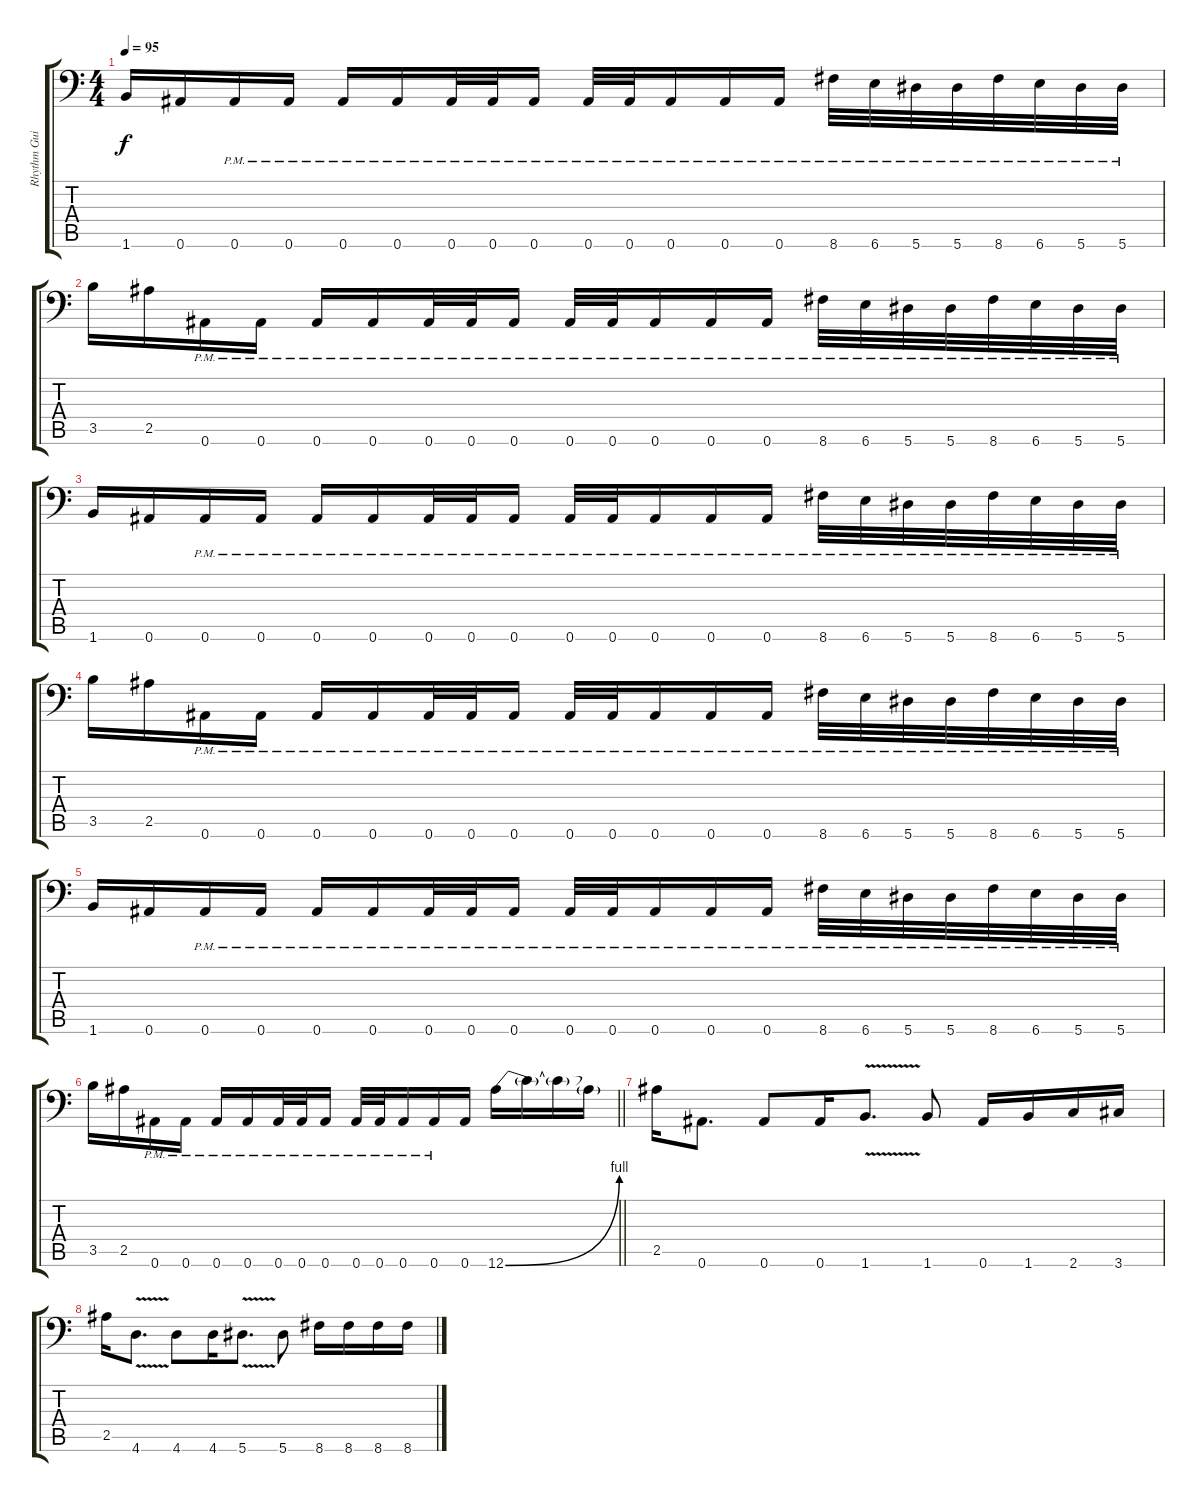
\track ("Rhythm Guitar" "Rhythm Gui") {instrument electricguitarclean}
\staff {score tabs}
\tuning (Eb4 Bb3 Gb3 Db3 Ab2 Bb1) {hide}
\ts (4 4)
\tempo 95
\clef f4
\ks c
1.6.16{dy f} 0.6.16 0.6{pm}.16 0.6{pm}.16 0.6{pm}.16 0.6{pm}.16 0.6{pm}.32 0.6{pm}.32 0.6{pm}.16 0.6{pm}.32 0.6{pm}.32 0.6{pm}.16 0.6{pm}.16 0.6{pm}.16 8.6{pm}.32 6.6{pm}.32 5.6{pm}.32 5.6{pm}.32 8.6{pm}.32 6.6{pm}.32 5.6{pm}.32 5.6{pm}.32 |
3.5.16 2.5.16 0.6{pm}.16 0.6{pm}.16 0.6{pm}.16 0.6{pm}.16 0.6{pm}.32 0.6{pm}.32 0.6{pm}.16 0.6{pm}.32 0.6{pm}.32 0.6{pm}.16 0.6{pm}.16 0.6{pm}.16 8.6{pm}.32 6.6{pm}.32 5.6{pm}.32 5.6{pm}.32 8.6{pm}.32 6.6{pm}.32 5.6{pm}.32 5.6{pm}.32 |
1.6.16 0.6.16 0.6{pm}.16 0.6{pm}.16 0.6{pm}.16 0.6{pm}.16 0.6{pm}.32 0.6{pm}.32 0.6{pm}.16 0.6{pm}.32 0.6{pm}.32 0.6{pm}.16 0.6{pm}.16 0.6{pm}.16 8.6{pm}.32 6.6{pm}.32 5.6{pm}.32 5.6{pm}.32 8.6{pm}.32 6.6{pm}.32 5.6{pm}.32 5.6{pm}.32 |
3.5.16 2.5.16 0.6{pm}.16 0.6{pm}.16 0.6{pm}.16 0.6{pm}.16 0.6{pm}.32 0.6{pm}.32 0.6{pm}.16 0.6{pm}.32 0.6{pm}.32 0.6{pm}.16 0.6{pm}.16 0.6{pm}.16 8.6{pm}.32 6.6{pm}.32 5.6{pm}.32 5.6{pm}.32 8.6{pm}.32 6.6{pm}.32 5.6{pm}.32 5.6{pm}.32 |
1.6.16 0.6.16 0.6{pm}.16 0.6{pm}.16 0.6{pm}.16 0.6{pm}.16 0.6{pm}.32 0.6{pm}.32 0.6{pm}.16 0.6{pm}.32 0.6{pm}.32 0.6{pm}.16 0.6{pm}.16 0.6{pm}.16 8.6{pm}.32 6.6{pm}.32 5.6{pm}.32 5.6{pm}.32 8.6{pm}.32 6.6{pm}.32 5.6{pm}.32 5.6{pm}.32 |
\barLineRight lightlight
3.5.16 2.5.16 0.6{pm}.16 0.6{pm}.16 0.6{pm}.16 0.6{pm}.16 0.6{pm}.32 0.6{pm}.32 0.6{pm}.16 0.6{pm}.32 0.6{pm}.32 0.6{pm}.16 0.6{pm}.16 0.6.16 12.6{be (bend 0 0 60 4)}.16 12.6{t}.16 12.6{t}.16 12.6{t}.16 |
\section ("" "")
2.5.16 0.6.8{d} 0.6.8 0.6.16 1.6{v}.8{d} 1.6.8 0.6.16 1.6.16 2.6.16 3.6.16 |
2.5.16 4.6{v}.8{d} 4.6.8 4.6.16 5.6{v}.8{d} 5.6.8 8.6.16 8.6.16 8.6.16 8.6.16
